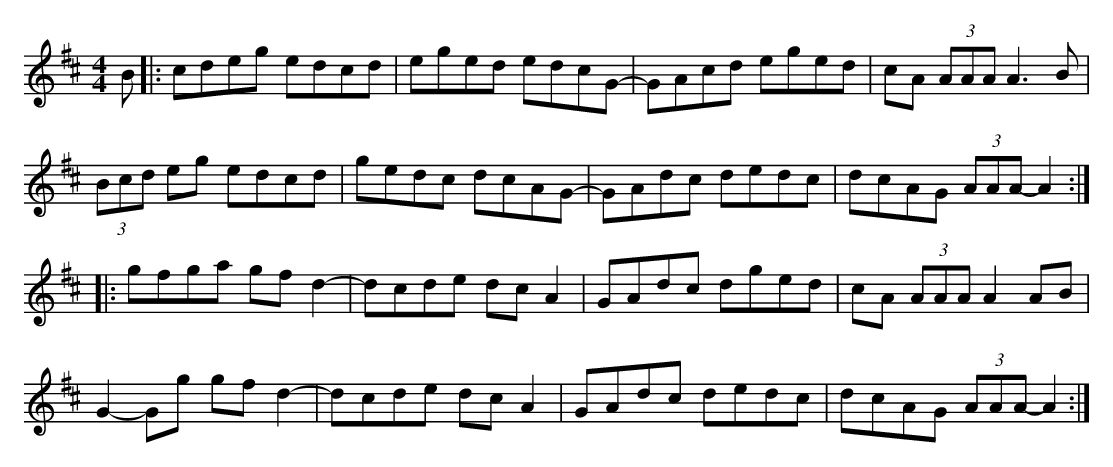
X:1
M:4/4
K:Amix
B |: cdeg edcd | eged edcG- | GAcd eged | cA (3AAA A3B |
(3Bcd eg edcd | gedc dcAG- | GAdc dedc | dcAG (3AAA- A2 :|
|:gfga gf d2- | dcde dc A2 | GAdc dged | cA (3AAA A2 AB |
G2- Gg gf d2- | dcde dc A2 | GAdc dedc | dcAG (3AAA- A2 :|
